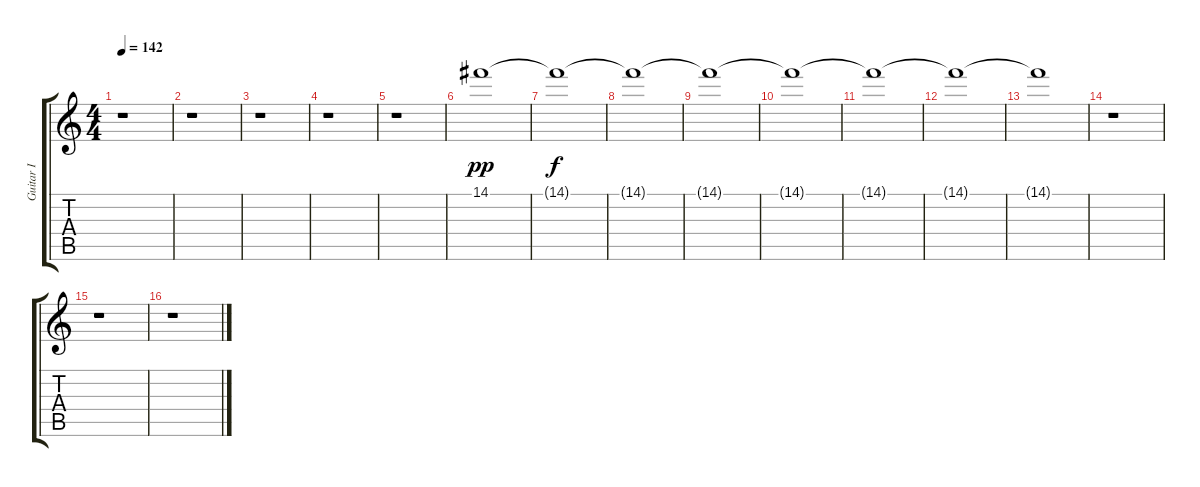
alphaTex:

\track ("Guitar I" "Guitar I") {instrument distortionguitar}
\staff {score tabs}
\tuning (E4 B3 G3 D3 A2 E2) {hide}
\ts (4 4)
\tempo 142
\clef g2
\ks c
r.1{dy mp} |
r.1 |
r.1 |
r.1 |
r.1 |
14.1.1{dy pp} |
14.1{t}.1{dy f} |
14.1{t}.1 |
14.1{t}.1 |
14.1{t}.1 |
14.1{t}.1 |
14.1{t}.1 |
14.1{t}.1 |
r.1 |
r.1 |
r.1
